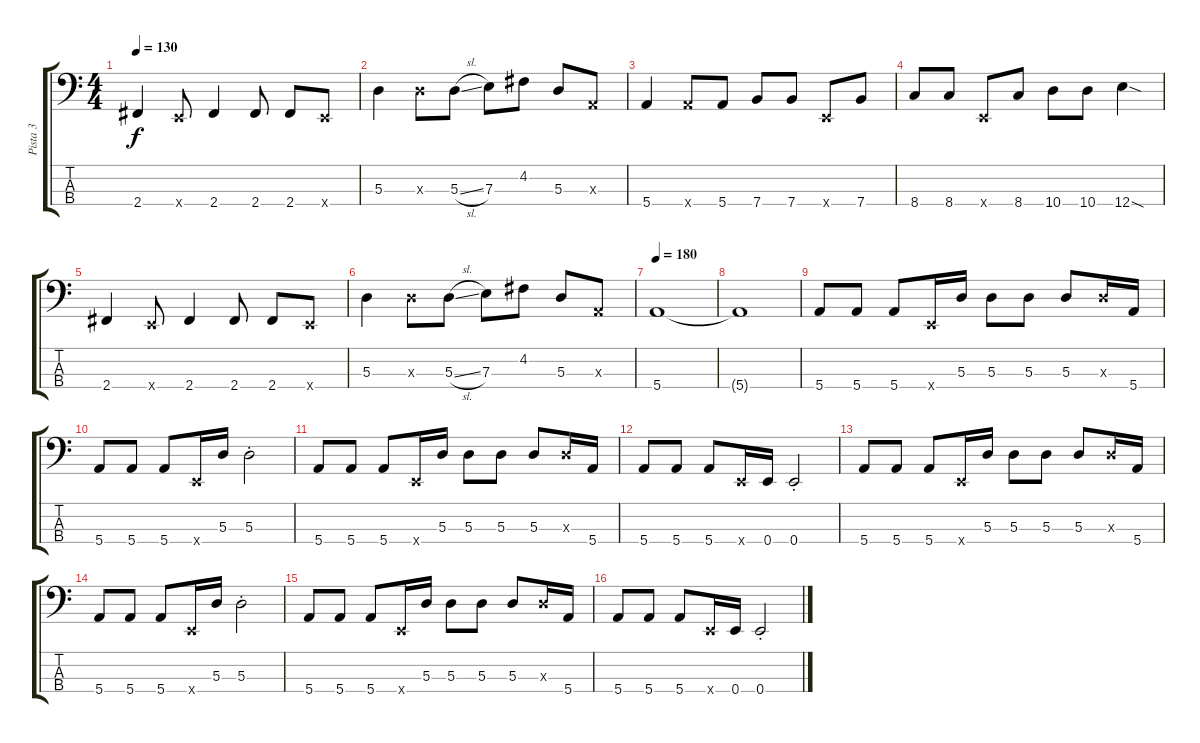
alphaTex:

\track ("Pista 3" "Pista 3") {instrument electricbasspick}
\staff {score tabs}
\tuning (G2 D2 A1 E1) {hide}
\ts (4 4)
\tempo 130
\clef f4
\ks c
2.4.4{dy f} 0.4{x}.8 2.4.4 2.4.8 2.4.8 0.4{x}.8 |
5.3.4 5.3{x}.8 5.3{sl}.8 7.3.8 4.2.8 5.3.8 0.3{x}.8 |
5.4.4 5.4{x}.8 5.4.8 7.4.8 7.4.8 0.4{x}.8 7.4.8 |
8.4.8 8.4.8 0.4{x}.8 8.4.8 10.4.8 10.4.8 12.4{sod}.4 |
2.4.4 0.4{x}.8 2.4.4 2.4.8 2.4.8 0.4{x}.8 |
5.3.4 5.3{x}.8 5.3{sl}.8 7.3.8 4.2.8 5.3.8 0.3{x}.8 |
\tempo 180
5.4.1 |
5.4{t}.1 |
5.4.8 5.4.8 5.4.8 0.4{x}.16 5.3.16 5.3.8 5.3.8 5.3.8 5.3{x}.16 5.4.16 |
5.4.8 5.4.8 5.4.8 0.4{x}.16 5.3.16 5.3{st}.2 |
5.4.8 5.4.8 5.4.8 0.4{x}.16 5.3.16 5.3.8 5.3.8 5.3.8 5.3{x}.16 5.4.16 |
5.4.8 5.4.8 5.4.8 0.4{x}.16 0.4.16 0.4{st}.2 |
5.4.8 5.4.8 5.4.8 0.4{x}.16 5.3.16 5.3.8 5.3.8 5.3.8 5.3{x}.16 5.4.16 |
5.4.8 5.4.8 5.4.8 0.4{x}.16 5.3.16 5.3{st}.2 |
5.4.8 5.4.8 5.4.8 0.4{x}.16 5.3.16 5.3.8 5.3.8 5.3.8 5.3{x}.16 5.4.16 |
5.4.8 5.4.8 5.4.8 0.4{x}.16 0.4.16 0.4{st}.2
